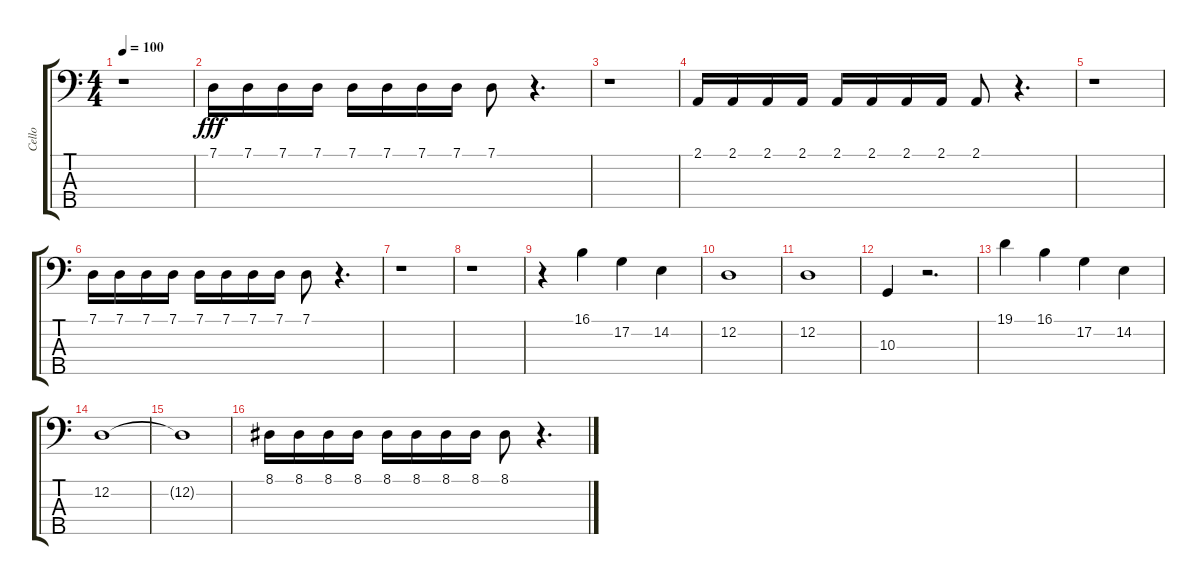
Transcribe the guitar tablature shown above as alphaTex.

\track ("Cello" "Cello") {instrument stringensemble1}
\staff {score tabs}
\tuning (G2 D2 A1 E1 B0) {hide}
\ts (4 4)
\tempo 100
\clef f4
\ks c
r.1{dy fff} |
7.1.16 7.1.16 7.1.16 7.1.16 7.1.16 7.1.16 7.1.16 7.1.16 7.1.8 r.4{d} |
r.1 |
2.1.16 2.1.16 2.1.16 2.1.16 2.1.16 2.1.16 2.1.16 2.1.16 2.1.8 r.4{d} |
r.1 |
7.1.16 7.1.16 7.1.16 7.1.16 7.1.16 7.1.16 7.1.16 7.1.16 7.1.8 r.4{d} |
r.1 |
r.1 |
r.4 16.1.4 17.2.4 14.2.4 |
12.2.1 |
12.2.1 |
10.3.4 r.2{d} |
19.1.4 16.1.4 17.2.4 14.2.4 |
12.2.1 |
12.2{t}.1 |
8.1.16 8.1.16 8.1.16 8.1.16 8.1.16 8.1.16 8.1.16 8.1.16 8.1.8 r.4{d}
